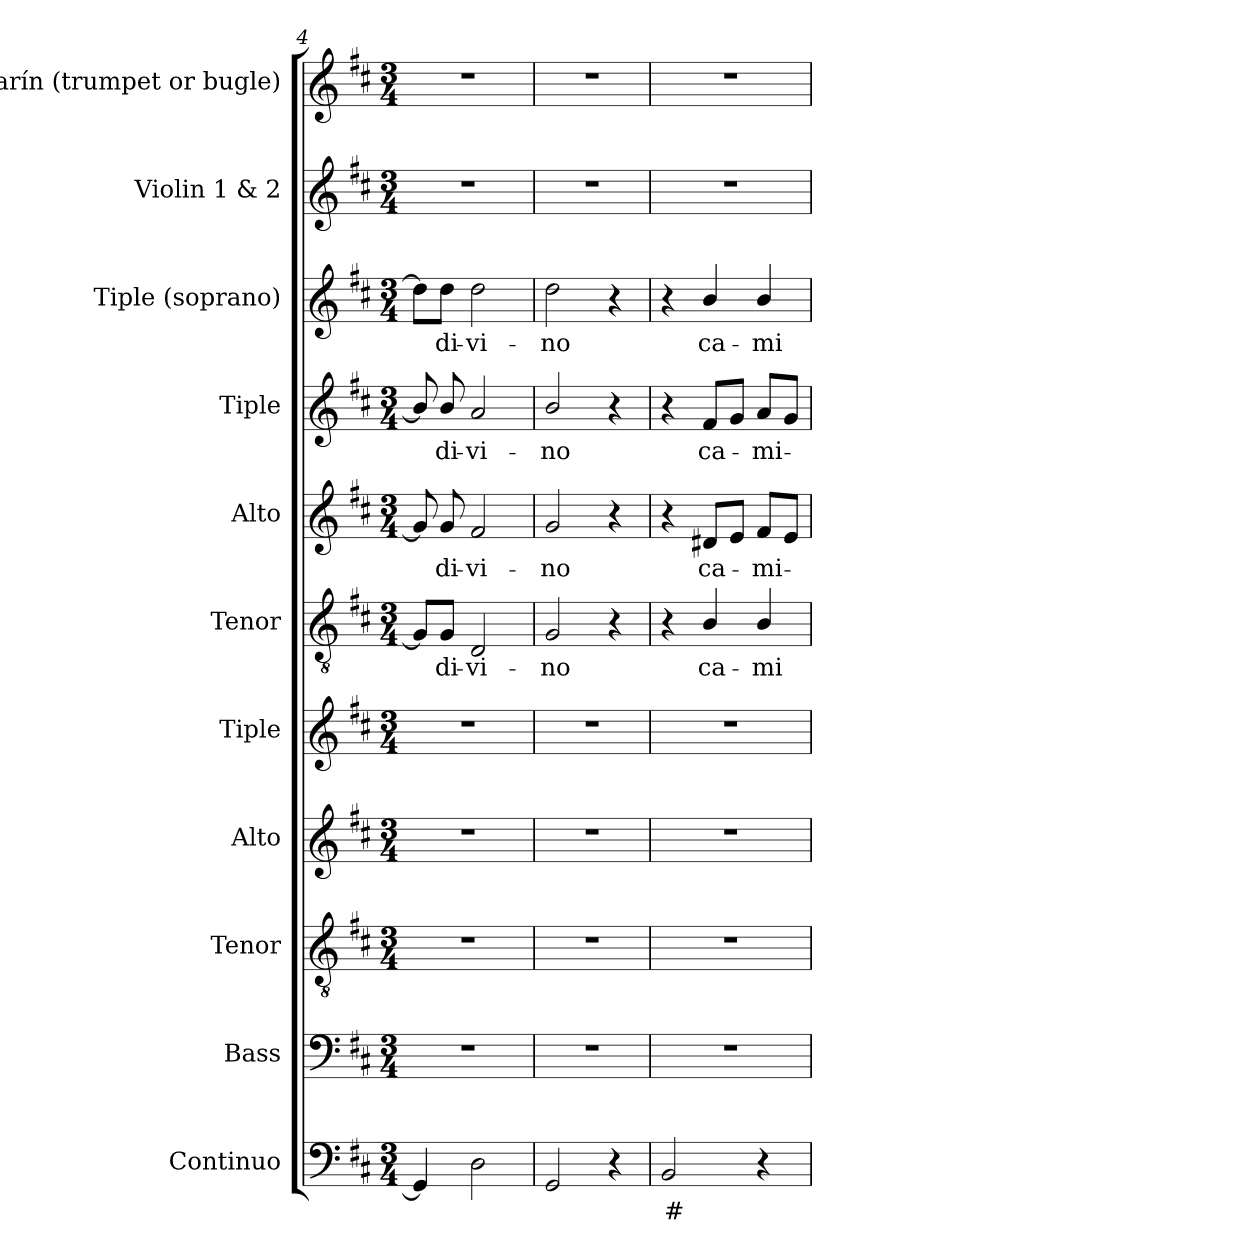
**kern	**text	**kern	**kern	**kern	**kern	**kern	**text	**kern	**text	**kern	**text	**kern	**text	**kern	**kern
*part11	*part11	*part10	*part9	*part8	*part7	*part6	*part6	*part5	*part5	*part4	*part4	*part3	*part3	*part2	*part1
*staff11	*staff11	*staff10	*staff9	*staff8	*staff7	*staff6	*staff6	*staff5	*staff5	*staff4	*staff4	*staff3	*staff3	*staff2	*staff1
*I"Continuo	*	*I"Bass	*I"Tenor	*I"Alto	*I"Tiple	*I"Tenor	*	*I"Alto	*	*I"Tiple	*	*I"Tiple (soprano)	*	*I"Violin 1  & 2	*I"Clarín (trumpet or bugle)
*I'Cont.	*	*I'B.	*I'T.	*I'A.	*	*I'T.	*	*I'A.	*	*	*	*I'S.	*	*	*I'Tr.
*clefF4	*	*clefF4	*clefGv2	*clefG2	*clefG2	*clefGv2	*	*clefG2	*	*clefG2	*	*clefG2	*	*clefG2	*clefG2
*	*	*	*ITrd7c12	*	*	*ITrd7c12	*	*	*	*	*	*	*	*	*
*k[f#c#]	*	*k[f#c#]	*k[f#c#]	*k[f#c#]	*k[f#c#]	*k[f#c#]	*	*k[f#c#]	*	*k[f#c#]	*	*k[f#c#]	*	*k[f#c#]	*k[f#c#]
*D:	*	*D:	*D:	*D:	*D:	*D:	*	*D:	*	*D:	*	*D:	*	*D:	*D:
*M3/4	*	*M3/4	*M3/4	*M3/4	*M3/4	*M3/4	*	*M3/4	*	*M3/4	*	*M3/4	*	*M3/4	*M3/4
=4	=4	=4	=4	=4	=4	=4	=4	=4	=4	=4	=4	=4	=4	=4	=4
!	!	!LO:N:vis=1	!LO:N:vis=1	!LO:N:vis=1	!LO:N:vis=1	!	!	!	!	!	!	!	!	!LO:N:vis=1	!LO:N:vis=1
4GGi/]	.	2.r	2.r	2.r	2.r	8GGi/L]	.	8gi/]	.	8bi/]	.	8ddi\L]	.	2.r	2.r
!	!	!	!	!	!	!	!LO:LY:b:color=#000000	!	!	!	!	!	!	!	!
!	!	!	!	!	!	!	!	!	!LO:LY:b:color=#000000	!	!	!	!	!	!
!	!	!	!	!	!	!	!	!	!	!	!LO:LY:b:color=#000000	!	!	!	!
!	!	!	!	!	!	!	!	!	!	!	!	!	!LO:LY:b:color=#000000	!	!
.	.	.	.	.	.	8GGi/J	di-	8gi/	di-	8bi/	di-	8ddi\J	di-	.	.
!	!	!	!	!	!	!	!LO:LY:b:color=#000000	!	!	!	!	!	!	!	!
!	!	!	!	!	!	!	!	!	!LO:LY:b:color=#000000	!	!	!	!	!	!
!	!	!	!	!	!	!	!	!	!	!	!LO:LY:b:color=#000000	!	!	!	!
!	!	!	!	!	!	!	!	!	!	!	!	!	!LO:LY:b:color=#000000	!	!
2Di\	.	.	.	.	.	2DDi/	-vi-	2f#i/	-vi-	2ai/	-vi-	2ddi\	-vi-	.	.
=5	=5	=5	=5	=5	=5	=5	=5	=5	=5	=5	=5	=5	=5	=5	=5
!	!	!LO:N:vis=1	!LO:N:vis=1	!LO:N:vis=1	!LO:N:vis=1	!	!	!	!	!	!	!	!	!	!
!	!	!	!	!	!	!	!LO:LY:b:color=#000000	!	!	!	!	!	!	!	!
!	!	!	!	!	!	!	!	!	!LO:LY:b:color=#000000	!	!	!	!	!	!
!	!	!	!	!	!	!	!	!	!	!	!LO:LY:b:color=#000000	!	!	!	!
!	!	!	!	!	!	!	!	!	!	!	!	!	!LO:LY:b:color=#000000	!LO:N:vis=1	!LO:N:vis=1
2GGi/	.	2.r	2.r	2.r	2.r	2GGi/	-no	2gi/	-no	2bi/	-no	2ddi\	-no	2.r	2.r
4r	.	.	.	.	.	4r	.	4r	.	4r	.	4r	.	.	.
=6	=6	=6	=6	=6	=6	=6	=6	=6	=6	=6	=6	=6	=6	=6	=6
!	!LO:LY:b:color=#000000	!LO:N:vis=1	!LO:N:vis=1	!LO:N:vis=1	!LO:N:vis=1	!	!	!	!	!	!	!	!	!LO:N:vis=1	!LO:N:vis=1
2BBi/	#	2.r	2.r	2.r	2.r	4r	.	4r	.	4r	.	4r	.	2.r	2.r
!	!	!	!	!	!	!	!LO:LY:b:color=#000000	!	!	!	!	!	!	!	!
!	!	!	!	!	!	!	!	!	!LO:LY:b:color=#000000	!	!	!	!	!	!
!	!	!	!	!	!	!	!	!	!	!	!LO:LY:b:color=#000000	!	!	!	!
!	!	!	!	!	!	!	!	!	!	!	!	!	!LO:LY:b:color=#000000	!	!
.	.	.	.	.	.	4BBi/	ca-	8d#Xi/L	ca-	8f#i/L	ca-	4bi/	ca-	.	.
.	.	.	.	.	.	.	.	8ei/J	.	8gi/J	.	.	.	.	.
!	!	!	!	!	!	!	!LO:LY:b:color=#000000	!	!	!	!	!	!	!	!
!	!	!	!	!	!	!	!	!	!LO:LY:b:color=#000000	!	!	!	!	!	!
!	!	!	!	!	!	!	!	!	!	!	!LO:LY:b:color=#000000	!	!	!	!
!	!	!	!	!	!	!	!	!	!	!	!	!	!LO:LY:b:color=#000000	!	!
4r	.	.	.	.	.	4BBi/	-mi-	8f#i/L	-mi-	8ai/L	-mi-	4bi/	-mi-	.	.
.	.	.	.	.	.	.	.	8ei/J	.	8gi/J	.	.	.	.	.
=	=	=	=	=	=	=	=	=	=	=	=	=	=	=	=
*-	*-	*-	*-	*-	*-	*-	*-	*-	*-	*-	*-	*-	*-	*-	*-
